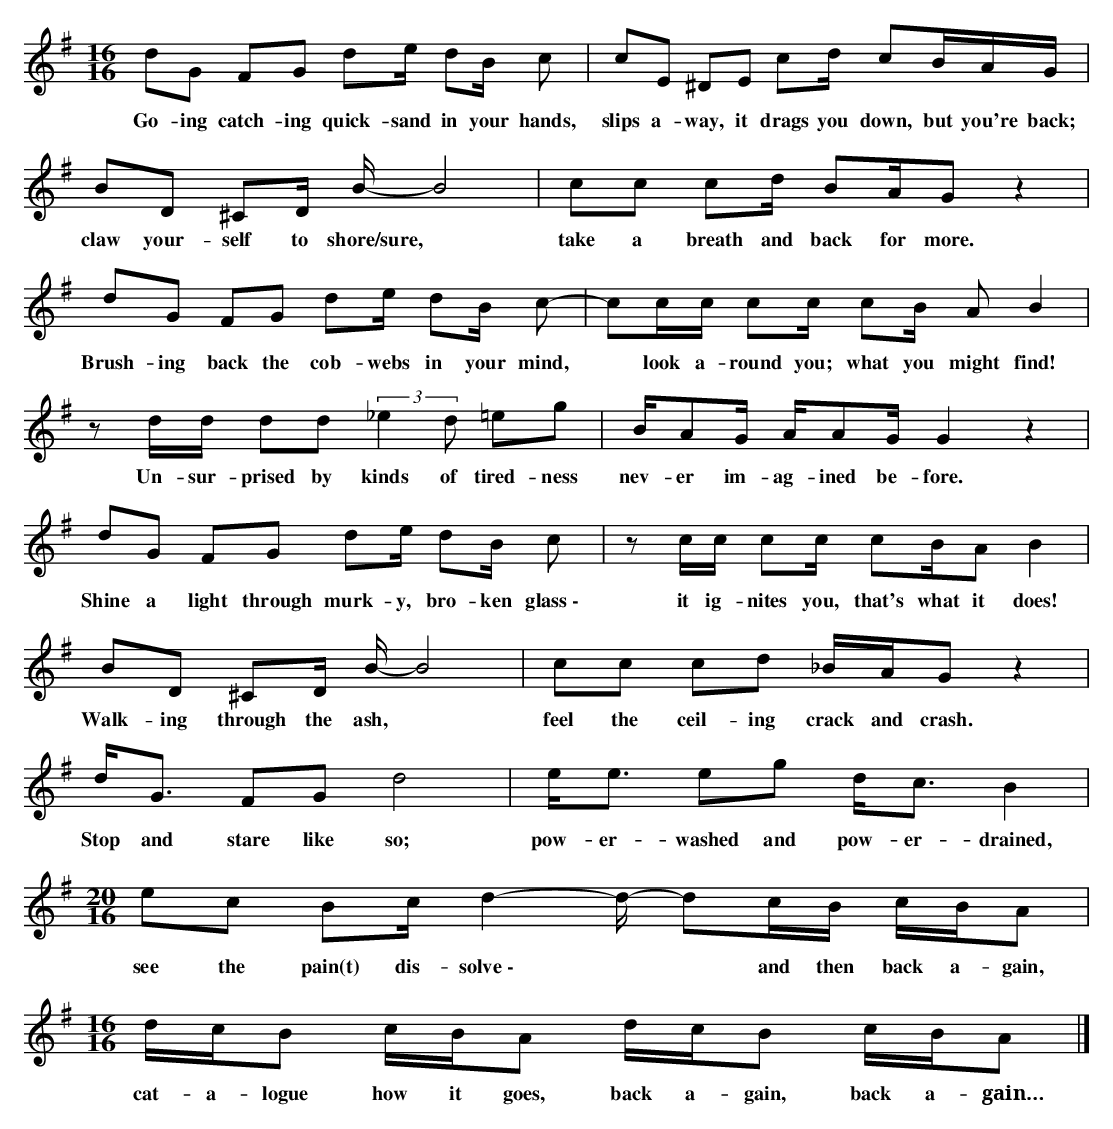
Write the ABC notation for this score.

X:1
L:1/16
K:G
[M:16/16] d2G2 F2G2 d2e d2B c2 | c2E2 ^D2E2 c2d c2BAG |
w:Go-ing catch-ing quick-sand in your hands, slips a-way, it drags you down, but you're back;
B2D2 ^C2D B-B8 | c2c2 c2d B2AG2 z4 |
w:claw your-self to shore/sure,* take a breath and back for more.
d2G2 F2G2 d2e d2B c2- | c2cc c2c c2B A2 B4 |
w:Brush-ing back the cob-webs in your mind,* look a-round you; what you might find!
z2dd d2d2 (3::2_e4d2 =e2g2 | BA2G AA2G G4 z4 |
w:Un-sur-prised by kinds of tired-ness nev-er im-ag-ined be-fore.
d2G2 F2G2 d2e d2B c2 | z2cc c2c c2BA2 B4 |
w:Shine a light through murk-y, bro-ken glass~\- it ig-nites you, that's what it does!
B2D2 ^C2D B-B8 | c2c2 c2d2 _BAG2 z4 |
w:Walk-ing through the ash,* feel the ceil-ing crack and crash.
dG3 F2G2 d8 | ee3 e2g2 dc3 B4 |
w:Stop and stare like so; pow-er-washed and pow-er-drained,
[M:20/16] e2c2 B2c d4-d- d2cB cBA2 |
w:see the pain(t) dis-solve~\-** and then back a-gain,
[M:16/16] dcB2 cBA2 dcB2 cBA2 |]
w:cat-a-logue how it goes, back a-gain, back a-gain…
